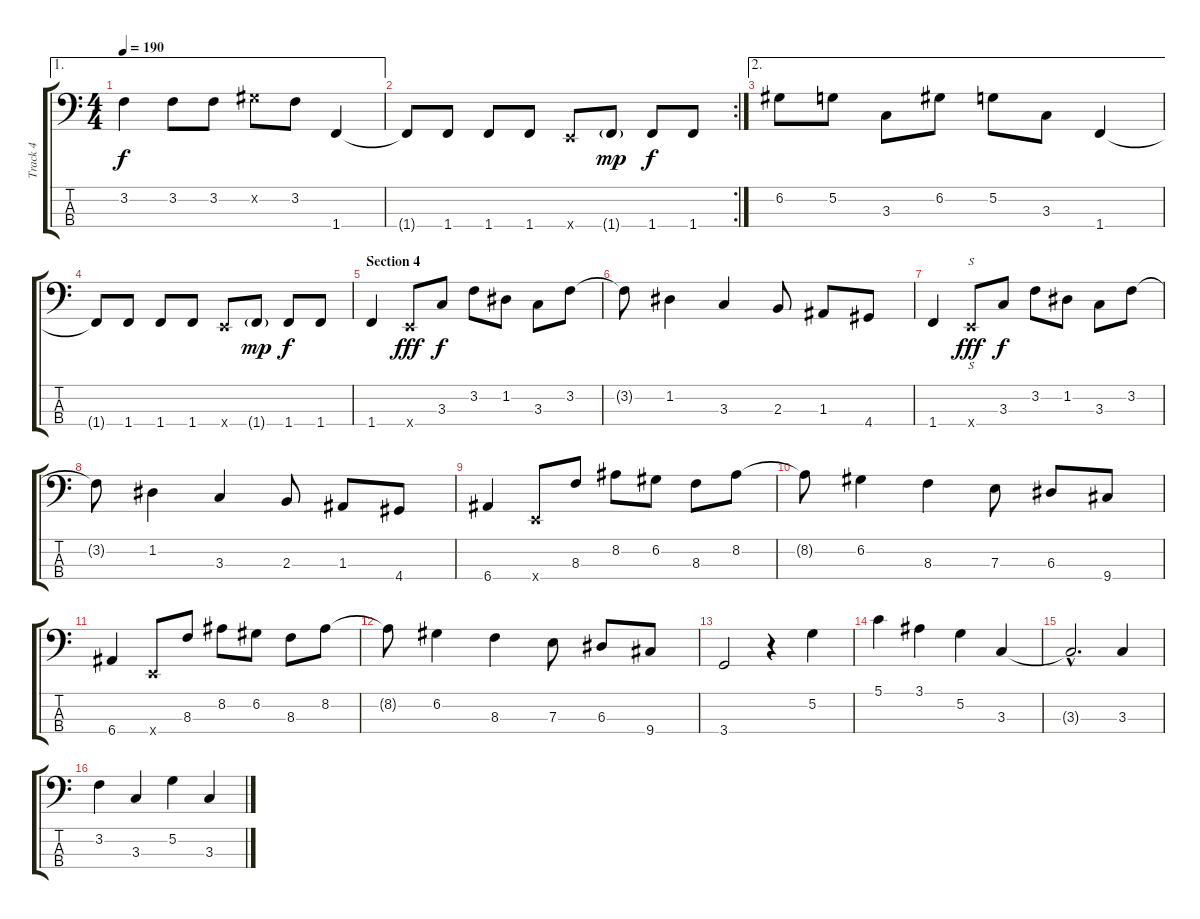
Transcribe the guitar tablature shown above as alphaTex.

\track ("Track 4" "Track 4") {instrument electricbassfinger}
\staff {score tabs}
\tuning (G2 D2 A1 E1) {hide}
\ae 1
\ts (4 4)
\tempo 190
\clef f4
\ks c
3.2.4{dy f} 3.2.8 3.2.8 6.2{x}.8 3.2.8 1.4.4 |
\rc 2
1.4{t}.8 1.4.8 1.4.8 1.4.8 0.4{x}.8 1.4{g}.8{dy mp} 1.4.8{dy f} 1.4.8 |
\ae 2
6.2.8 5.2.8 3.3.8 6.2.8 5.2.8 3.3.8 1.4.4 |
1.4{t}.8 1.4.8 1.4.8 1.4.8 0.4{x}.8 1.4{g}.8{dy mp} 1.4.8{dy f} 1.4.8 |
\section ("" "Section 4")
1.4.4 0.4{x}.8{dy fff} 3.3.8{dy f} 3.2.8 1.2.8 3.3.8 3.2.8 |
3.2{t}.8 1.2.4 3.3.4 2.3.8 1.3.8 4.4.8 |
1.4.4 0.4{x}.8{s dy fff} 3.3.8{dy f} 3.2.8 1.2.8 3.3.8 3.2.8 |
3.2{t}.8 1.2.4 3.3.4 2.3.8 1.3.8 4.4.8 |
6.4.4 0.4{x}.8 8.3.8 8.2.8 6.2.8 8.3.8 8.2.8 |
8.2{t}.8 6.2.4 8.3.4 7.3.8 6.3.8 9.4.8 |
6.4.4 0.4{x}.8 8.3.8 8.2.8 6.2.8 8.3.8 8.2.8 |
8.2{t}.8 6.2.4 8.3.4 7.3.8 6.3.8 9.4.8 |
3.4.2 r.4 5.2.4 |
5.1.4 3.1.4 5.2.4 3.3.4 |
3.3{hac t}.2{d} 3.3.4 |
3.2.4 3.3.4 5.2.4 3.3.4
